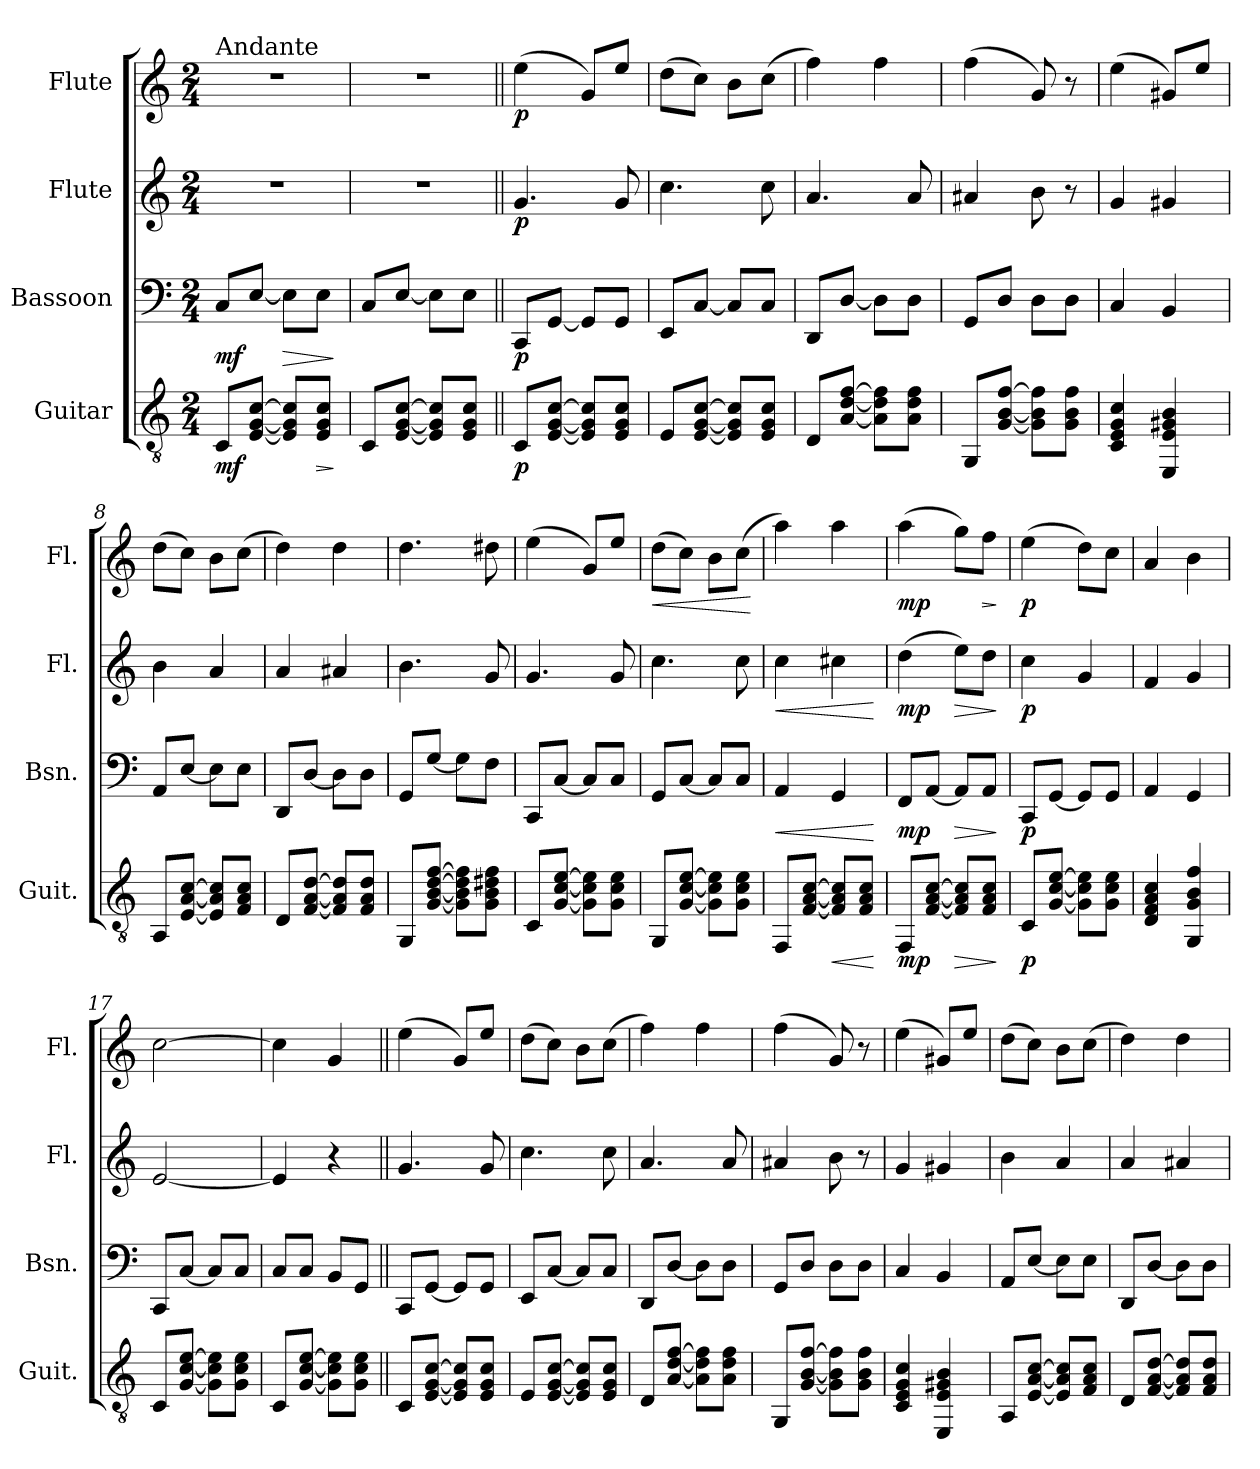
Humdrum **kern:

**kern	**dynam	**kern	**dynam	**kern	**dynam	**kern	**dynam
*part4	*part4	*part3	*part3	*part2	*part2	*part1	*part1
*staff4	*staff4	*staff3	*staff3	*staff2	*staff2	*staff1	*staff1
*I"Guitar	*	*I"Bassoon	*	*I"Flute	*	*I"Flute	*
*I'Guit.	*	*I'Bsn.	*	*I'Fl.	*	*I'Fl.	*
*clefGv2	*	*clefF4	*	*clefG2	*	*clefG2	*
*k[]	*	*k[]	*	*k[]	*	*k[]	*
*C:	*	*C:	*	*C:	*	*C:	*
*M2/4	*	*M2/4	*	*M2/4	*	*M2/4	*
=1	=1	=1	=1	=1	=1	=1	=1
!	!	!	!	!	!	!LO:TX:a:t=Andante	!
!	!LO:DY:b	!	!LO:DY:b	!	!	!	!
8C/L	mf	8C/L	mf	2r	.	2r	.
[8E/ [8G/ [8c/J	.	[8E/J	.	.	.	.	.
!	!	!	!LO:HP:b	!	!	!	!
8E/] 8G/] 8c/]L	.	8E\L]	>	.	.	.	.
!	!LO:HP:b	!	!	!	!	!	!
8E/ 8G/ 8c/J	>	8E\J	.	.	.	.	.
.	]	.	]	.	.	.	.
=2	=2	=2	=2	=2	=2	=2	=2
8C/L	.	8C/L	.	2r	.	2r	.
[8E/ [8G/ [8c/J	.	[8E/J	.	.	.	.	.
8E/] 8G/] 8c/]L	.	8E\L]	.	.	.	.	.
8E/ 8G/ 8c/J	.	8E\J	.	.	.	.	.
=3||	=3||	=3||	=3||	=3||	=3||	=3||	=3||
!	!LO:DY:b	!	!LO:DY:b	!	!LO:DY:b	!	!LO:DY:b
8C/L	p	8CC/L	p	4.g/	p	(4ee\	p
[8E/ [8G/ [8c/J	.	[8GG/J	.	.	.	.	.
8E/] 8G/] 8c/]L	.	8GG/L]	.	.	.	8g/L)	.
8E/ 8G/ 8c/J	.	8GG/J	.	8g/	.	8ee/J	.
=4	=4	=4	=4	=4	=4	=4	=4
8E/L	.	8EE/L	.	4.cc\	.	(8dd\L	.
[8E/ [8G/ [8c/J	.	[8C/J	.	.	.	8cc\J)	.
8E/] 8G/] 8c/]L	.	8C/L]	.	.	.	8b\L	.
8E/ 8G/ 8c/J	.	8C/J	.	8cc\	.	(8cc\J	.
=5	=5	=5	=5	=5	=5	=5	=5
8D/L	.	8DD/L	.	4.a/	.	4ff\)	.
[8A/ [8d/ [8f/J	.	[8D/J	.	.	.	.	.
8A\] 8d\] 8f\]L	.	8D\L]	.	.	.	4ff\	.
8A\ 8d\ 8f\J	.	8D\J	.	8a/	.	.	.
=6	=6	=6	=6	=6	=6	=6	=6
8GG/L	.	8GG/L	.	4a#X/	.	(4ff\	.
[8G/ [8B/ [8f/J	.	8D/J	.	.	.	.	.
8G\] 8B\] 8f\]L	.	8D\L	.	8b\	.	8g/)	.
8G\ 8B\ 8f\J	.	8D\J	.	8r	.	8r	.
=7	=7	=7	=7	=7	=7	=7	=7
4C/ 4E/ 4G/ 4c/	.	4C/	.	4g/	.	(4ee\	.
4EE/ 4E/ 4G#X/ 4B/	.	4BB/	.	4g#X/	.	8g#X/L)	.
.	.	.	.	.	.	8ee/J	.
=8	=8	=8	=8	=8	=8	=8	=8
8AA/L	.	8AA/L	.	4b\	.	(8dd\L	.
[8E/ [8A/ [8c/J	.	[8E/J	.	.	.	8cc\J)	.
8E/] 8A/] 8c/]L	.	8E\L]	.	4a/	.	8b\L	.
8F/ 8A/ 8c/J	.	8E\J	.	.	.	(8cc\J	.
=9	=9	=9	=9	=9	=9	=9	=9
8D/L	.	8DD/L	.	4a/	.	4dd\)	.
[8F/ [8A/ [8d/J	.	[8D/J	.	.	.	.	.
8F/] 8A/] 8d/]L	.	8D\L]	.	4a#X/	.	4dd\	.
8F/ 8A/ 8d/J	.	8D\J	.	.	.	.	.
=10	=10	=10	=10	=10	=10	=10	=10
8GG/L	.	8GG/L	.	4.b\	.	4.dd\	.
[8G/ [8B/ [8d/ [8f/J	.	[8G/J	.	.	.	.	.
8G\] 8B\] 8d\] 8f\]L	.	8G\L]	.	.	.	.	.
8G\ 8B\ 8d#X\ 8f\J	.	8F\J	.	8g/	.	8dd#X\	.
!!LO:LB:g=z
=11	=11	=11	=11	=11	=11	=11	=11
8C/L	.	8CC/L	.	4.g/	.	(4ee\	.
[8G/ [8c/ [8e/J	.	[8C/J	.	.	.	.	.
8G\] 8c\] 8e\]L	.	8C/L]	.	.	.	8g/L)	.
8G\ 8c\ 8e\J	.	8C/J	.	8g/	.	8ee/J	.
=12	=12	=12	=12	=12	=12	=12	=12
!	!	!	!	!	!	!	!LO:HP:b
8GG/L	.	8GG/L	.	4.cc\	.	(8dd\L	<
[8G/ [8c/ [8e/J	.	[8C/J	.	.	.	8cc\J)	.
8G\] 8c\] 8e\]L	.	8C/L]	.	.	.	8b\L	.
8G\ 8c\ 8e\J	.	8C/J	.	8cc\	.	(8cc\J	.
.	.	.	.	.	.	.	[
=13	=13	=13	=13	=13	=13	=13	=13
!	!	!	!LO:HP:b	!	!LO:HP:b	!	!
8FF/L	.	4AA/	<	4cc\	<	4aa\)	.
[8F/ [8A/ [8c/J	.	.	.	.	.	.	.
!	!LO:HP:b	!	!	!	!	!	!
8F/] 8A/] 8c/]L	<	4GG/	.	4cc#X\	.	4aa\	.
8F/ 8A/ 8c/J	.	.	.	.	.	.	.
.	[	.	[	.	[	.	.
=14	=14	=14	=14	=14	=14	=14	=14
!	!LO:DY:b	!	!LO:DY:b	!	!LO:DY:b	!	!LO:DY:b
8FF/L	mp	8FF/L	mp	(4dd\	mp	(4aa\	mp
[8F/ [8A/ [8c/J	.	[8AA/J	.	.	.	.	.
!	!LO:HP:b	!	!LO:HP:b	!	!LO:HP:b	!	!
8F/] 8A/] 8c/]L	>	8AA/L]	>	8ee\L)	>	8gg\L)	.
!	!	!	!	!	!	!	!LO:HP:b
8F/ 8A/ 8c/J	.	8AA/J	.	8dd\J	.	8ff\J	>
.	]	.	]	.	]	.	]
=15	=15	=15	=15	=15	=15	=15	=15
!	!LO:DY:b	!	!LO:DY:b	!	!LO:DY:b	!	!LO:DY:b
8C/L	p	8CC/L	p	4cc\	p	(4ee\	p
[8G/ [8c/ [8e/J	.	[8GG/J	.	.	.	.	.
8G\] 8c\] 8e\]L	.	8GG/L]	.	4g/	.	8dd\L)	.
8G\ 8c\ 8e\J	.	8GG/J	.	.	.	8cc\J	.
=16	=16	=16	=16	=16	=16	=16	=16
4D/ 4F/ 4A/ 4c/	.	4AA/	.	4f/	.	4a/	.
4GG/ 4G/ 4B/ 4f/	.	4GG/	.	4g/	.	4b\	.
=17	=17	=17	=17	=17	=17	=17	=17
8C/L	.	8CC/L	.	[2e/	.	[2cc\	.
[8G/ [8c/ [8e/J	.	[8C/J	.	.	.	.	.
8G\] 8c\] 8e\]L	.	8C/L]	.	.	.	.	.
8G\ 8c\ 8e\J	.	8C/J	.	.	.	.	.
=18	=18	=18	=18	=18	=18	=18	=18
8C/L	.	8C/L	.	4e/]	.	4cc\]	.
[8G/ [8c/ [8e/J	.	8C/J	.	.	.	.	.
8G\] 8c\] 8e\]L	.	8BB/L	.	4r	.	4g/	.
8G\ 8c\ 8e\J	.	8GG/J	.	.	.	.	.
=19||	=19||	=19||	=19||	=19||	=19||	=19||	=19||
8C/L	.	8CC/L	.	4.g/	.	(4ee\	.
[8E/ [8G/ [8c/J	.	[8GG/J	.	.	.	.	.
8E/] 8G/] 8c/]L	.	8GG/L]	.	.	.	8g/L)	.
8E/ 8G/ 8c/J	.	8GG/J	.	8g/	.	8ee/J	.
=20	=20	=20	=20	=20	=20	=20	=20
8E/L	.	8EE/L	.	4.cc\	.	(8dd\L	.
[8E/ [8G/ [8c/J	.	[8C/J	.	.	.	8cc\J)	.
8E/] 8G/] 8c/]L	.	8C/L]	.	.	.	8b\L	.
8E/ 8G/ 8c/J	.	8C/J	.	8cc\	.	(8cc\J	.
=21	=21	=21	=21	=21	=21	=21	=21
8D/L	.	8DD/L	.	4.a/	.	4ff\)	.
[8A/ [8d/ [8f/J	.	[8D/J	.	.	.	.	.
8A\] 8d\] 8f\]L	.	8D\L]	.	.	.	4ff\	.
8A\ 8d\ 8f\J	.	8D\J	.	8a/	.	.	.
!!LO:LB:g=z
=22	=22	=22	=22	=22	=22	=22	=22
8GG/L	.	8GG/L	.	4a#X/	.	(4ff\	.
[8G/ [8B/ [8f/J	.	8D/J	.	.	.	.	.
8G\] 8B\] 8f\]L	.	8D\L	.	8b\	.	8g/)	.
8G\ 8B\ 8f\J	.	8D\J	.	8r	.	8r	.
=23	=23	=23	=23	=23	=23	=23	=23
4C/ 4E/ 4G/ 4c/	.	4C/	.	4g/	.	(4ee\	.
4EE/ 4E/ 4G#X/ 4B/	.	4BB/	.	4g#X/	.	8g#X/L)	.
.	.	.	.	.	.	8ee/J	.
=24	=24	=24	=24	=24	=24	=24	=24
8AA/L	.	8AA/L	.	4b\	.	(8dd\L	.
[8E/ [8A/ [8c/J	.	[8E/J	.	.	.	8cc\J)	.
8E/] 8A/] 8c/]L	.	8E\L]	.	4a/	.	8b\L	.
8F/ 8A/ 8c/J	.	8E\J	.	.	.	(8cc\J	.
=25	=25	=25	=25	=25	=25	=25	=25
8D/L	.	8DD/L	.	4a/	.	4dd\)	.
[8F/ [8A/ [8d/J	.	[8D/J	.	.	.	.	.
8F/] 8A/] 8d/]L	.	8D\L]	.	4a#X/	.	4dd\	.
8F/ 8A/ 8d/J	.	8D\J	.	.	.	.	.
=	=	=	=	=	=	=	=
*-	*-	*-	*-	*-	*-	*-	*-
